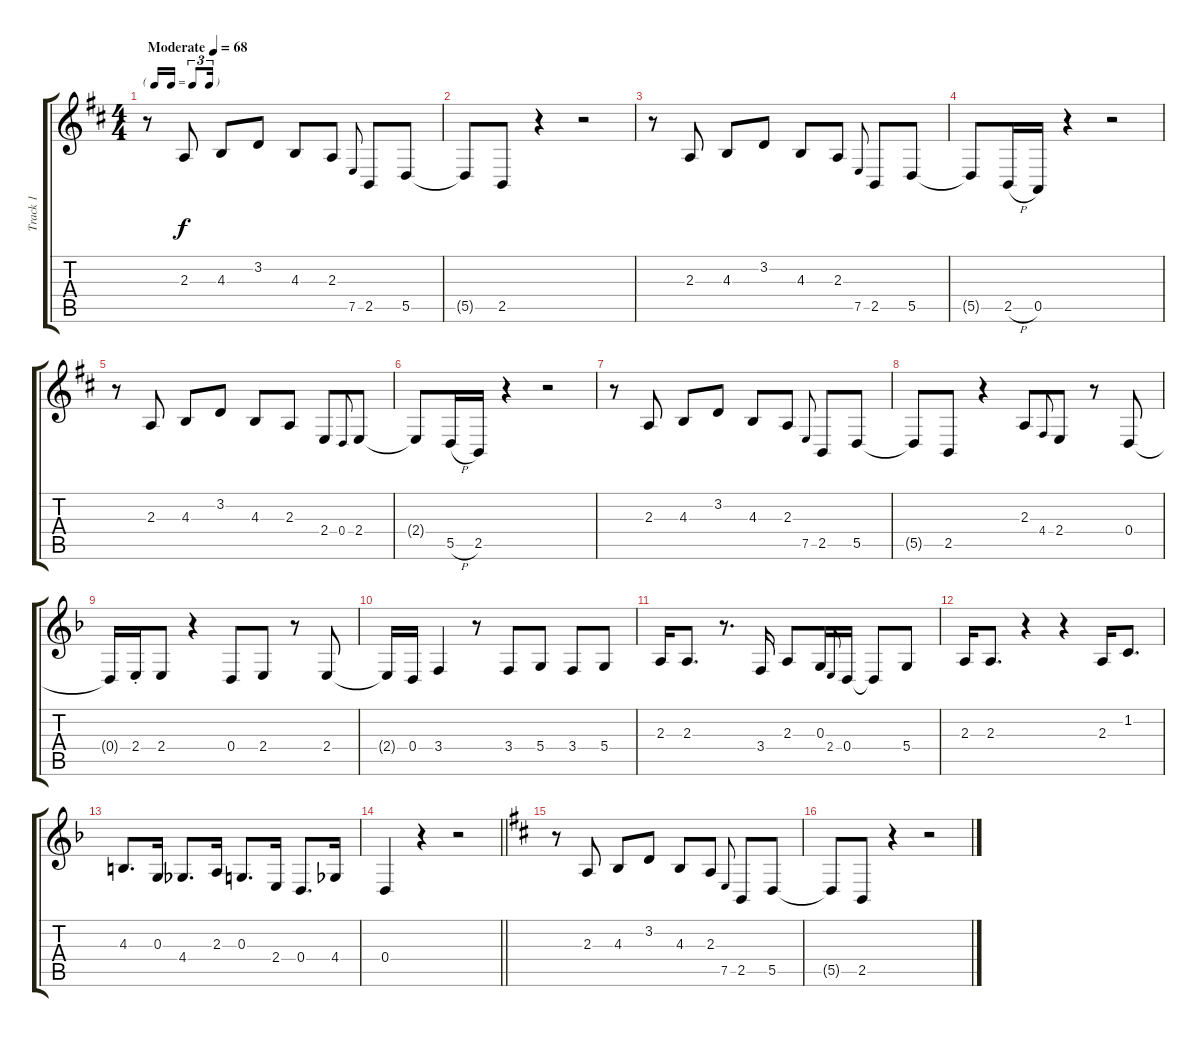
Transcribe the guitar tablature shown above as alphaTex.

\track ("Track 1" "Track 1") {instrument tenorsax}
\staff {score tabs}
\tuning (E4 B3 G3 D3 A2 E2) {hide}
\ts (4 4)
\tf triplet16th
\tempo (68 "Moderate")
\clef g2
\ks d
r.8{dy f instrument tenorsax} 2.3.8 4.3.8 3.2.8 4.3.8 2.3.8 7.5.8{gr onbeat} 2.5.8 5.5.8 |
5.5{t}.8 2.5.8 r.4 r.2 |
r.8 2.3.8 4.3.8 3.2.8 4.3.8 2.3.8 7.5.8{gr onbeat} 2.5.8 5.5.8 |
5.5{t}.8 2.5{h}.16 0.5.16 r.4 r.2 |
r.8 2.3.8 4.3.8 3.2.8 4.3.8 2.3.8 2.4.8 0.4.8{gr onbeat} 2.4.8 |
2.4{t}.8 5.5{h}.16 2.5.16 r.4 r.2 |
r.8 2.3.8 4.3.8 3.2.8 4.3.8 2.3.8 7.5.8{gr onbeat} 2.5.8 5.5.8 |
5.5{t}.8 2.5.8 r.4 2.3.8 4.4.8{gr onbeat} 2.4.8 r.8 0.4.8 |
\ks f
0.4{t}.16 2.4{st}.16 2.4.8 r.4 0.4.8 2.4.8 r.8 2.4.8 |
2.4{t}.16 0.4.16 3.4.4 r.8 3.4.8 5.4.8 3.4.8 5.4.8 |
2.3.16 2.3.8{d} r.8{d} 3.4.16 2.3.8 0.3.16 2.4.8{gr onbeat} 0.4.16 0.4{t}.8 5.4.8 |
2.3.16 2.3.8{d} r.4 r.4 2.3.16 1.2.8{d} |
4.3.8{d} 0.3.16 4.4.8{d} 2.3.16 0.3.8{d} 2.4.16 0.4.8{d} 4.4.16 |
\barLineRight lightlight
0.4.4 r.4 r.2 |
\ks d
r.8 2.3.8 4.3.8 3.2.8 4.3.8 2.3.8 7.5.8{gr onbeat} 2.5.8 5.5.8 |
5.5{t}.8 2.5.8 r.4 r.2
